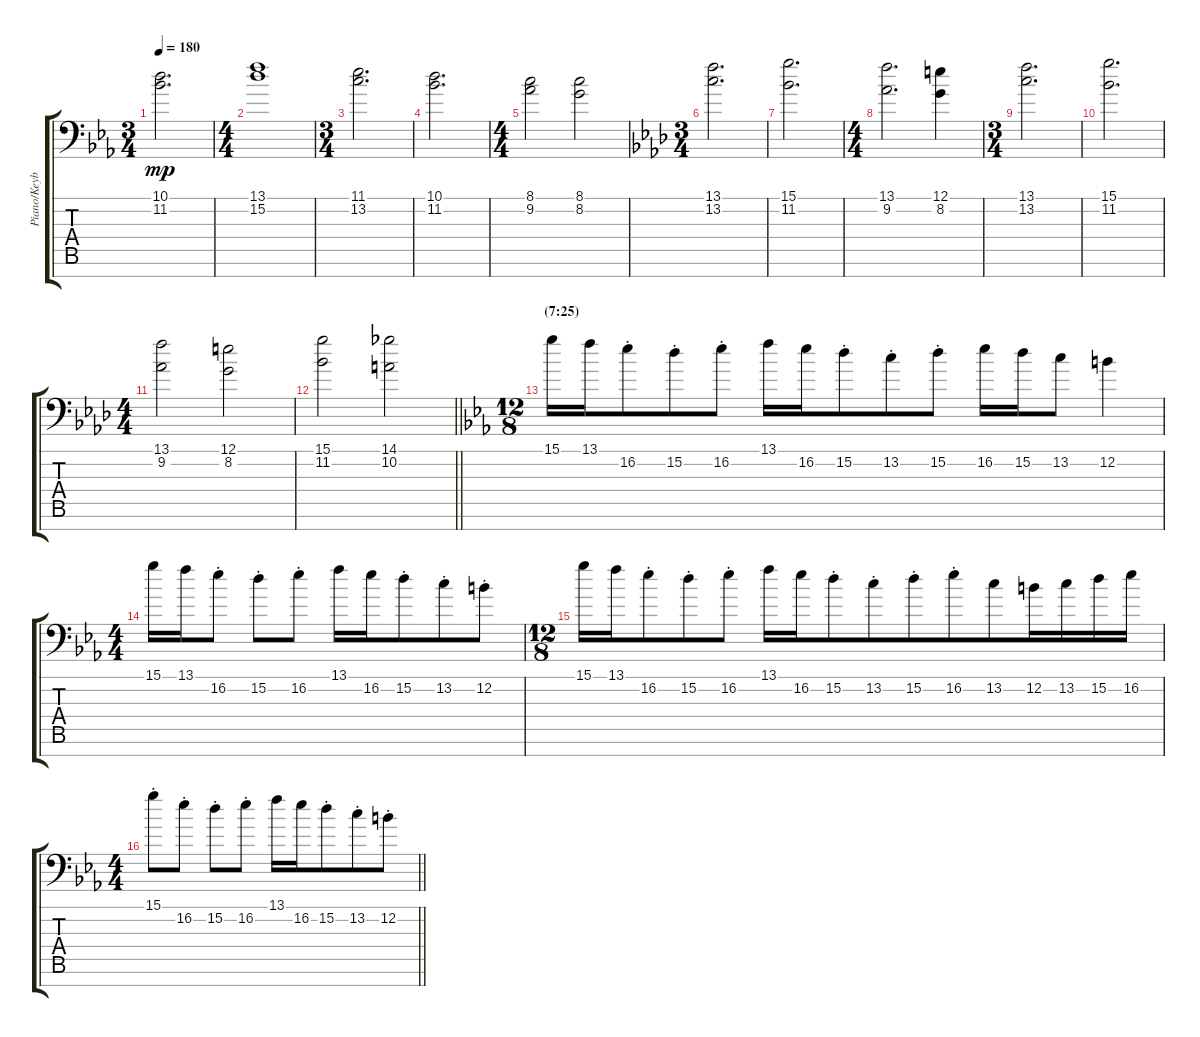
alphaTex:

\track ("Piano/Keyboard" "Piano/Keyb") {instrument acousticgrandpiano}
\staff {score tabs}
\tuning (E4 B3 G3 D3 A1 E1 B0) {hide}
\ts (3 4)
\tempo 180
\clef f4
\ks cminor
(10.1 11.2).2{d dy mp} |
\ts (4 4)
(13.1 15.2).1 |
\ts (3 4)
(11.1 13.2).2{d} |
(10.1 11.2).2{d} |
\ts (4 4)
(8.1 9.2).2 (8.1 8.2).2 |
\ts (3 4)
\ks fminor
(13.1 13.2).2{d} |
(15.1 11.2).2{d} |
\ts (4 4)
(13.1 9.2).2{d} (12.1 8.2).4 |
\ts (3 4)
(13.1 13.2).2{d} |
(15.1 11.2).2{d} |
\ts (4 4)
(13.1 9.2).2 (12.1 8.2).2 |
\barLineRight lightlight
(15.1 11.2).2 (14.1 10.2).2 |
\ts (12 8)
\section ("" "(7:25)")
\ks cminor
15.1.16 13.1.16 16.2{st}.8 15.2{st}.8{beam merge} 16.2{st}.8{beam split} 13.1.16 16.2.16 15.2{st}.8{beam merge} 13.2{st}.8 15.2{st}.8{beam split} 16.2.16 15.2.16{beam merge} 13.2.8 12.2.4 |
\ts (4 4)
15.1.16 13.1.16 16.2{st}.8 15.2{st}.8{beam merge} 16.2{st}.8{beam split} 13.1.16 16.2.16 15.2{st}.8{beam merge} 13.2{st}.8 12.2{st}.8 |
\ts (12 8)
15.1.16 13.1.16 16.2{st}.8 15.2{st}.8{beam merge} 16.2{st}.8{beam split} 13.1.16 16.2.16 15.2{st}.8{beam merge} 13.2{st}.8 15.2{st}.8 16.2{st}.8{beam merge} 13.2.8 12.2.16 13.2.16 15.2.16 16.2.16 |
\ts (4 4)
\barLineRight lightlight
15.1{st}.8 16.2{st}.8 15.2{st}.8{beam merge} 16.2{st}.8{beam split} 13.1.16 16.2.16 15.2{st}.8{beam merge} 13.2{st}.8 12.2{st}.8
